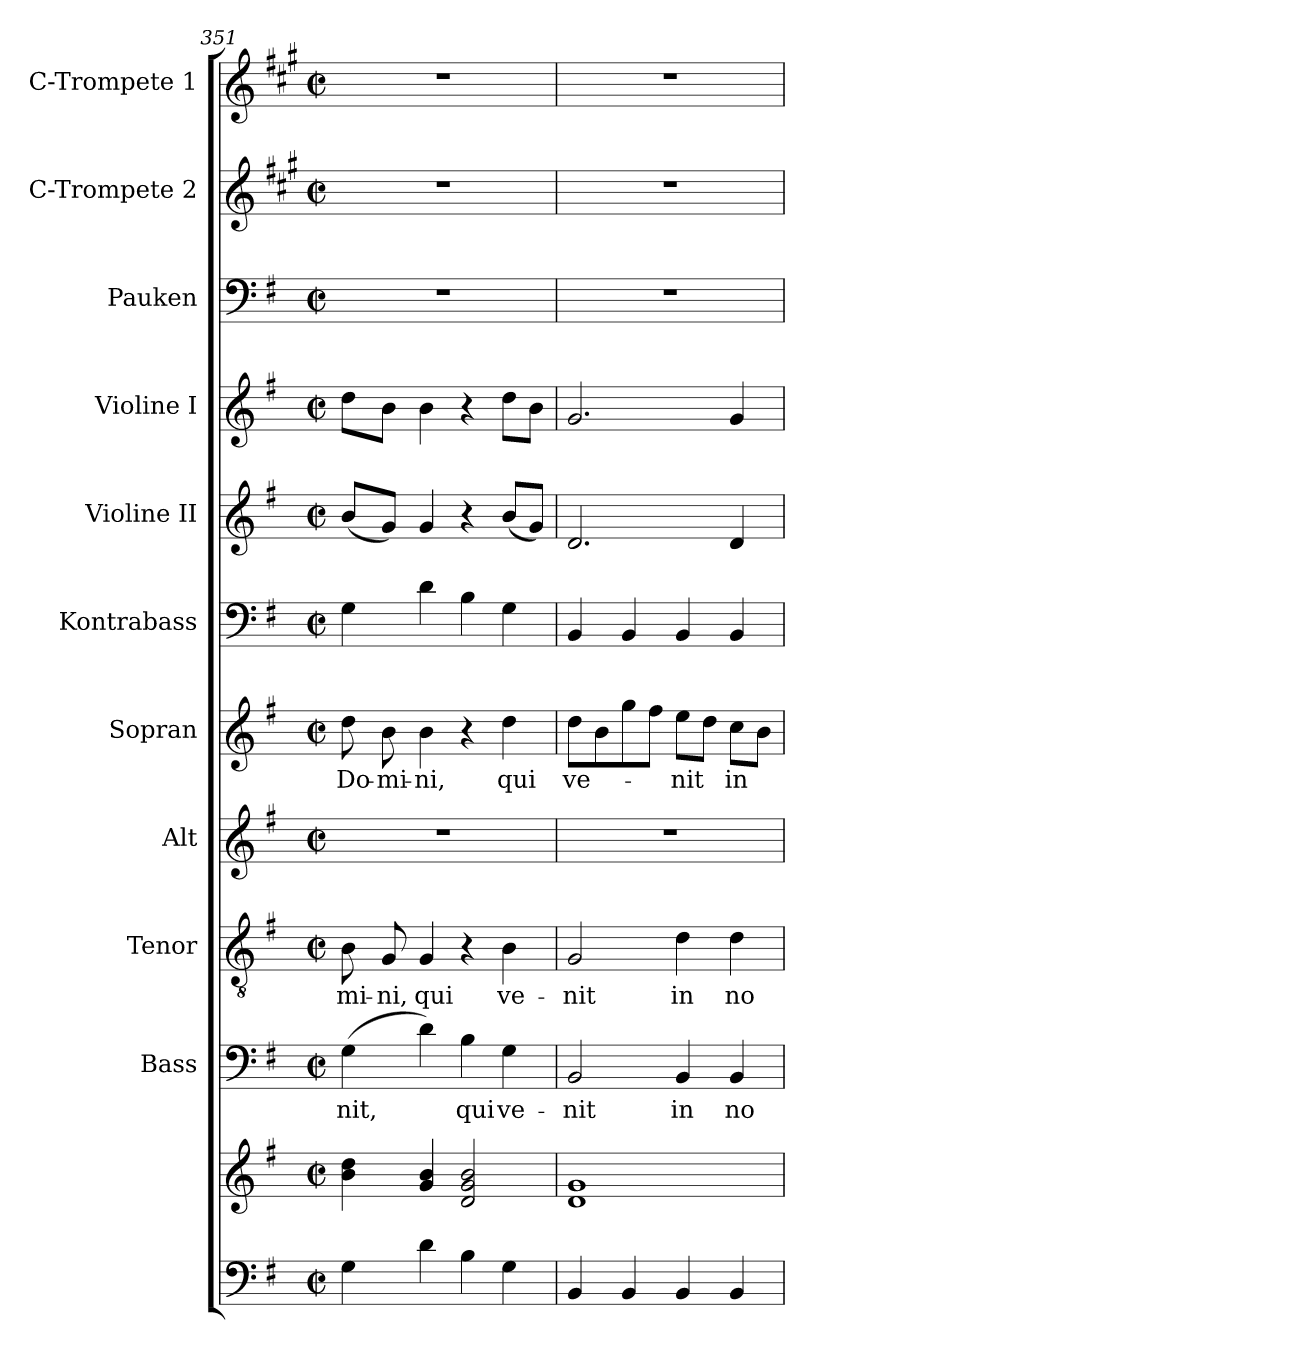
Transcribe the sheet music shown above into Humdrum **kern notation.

**kern	**kern	**kern	**text	**kern	**text	**kern	**kern	**text	**kern	**kern	**kern	**kern	**kern	**kern
*part11	*part11	*part10	*part10	*part9	*part9	*part8	*part7	*part7	*part6	*part5	*part4	*part3	*part2	*part1
*staff12	*staff11	*staff10	*staff10	*staff9	*staff9	*staff8	*staff7	*staff7	*staff6	*staff5	*staff4	*staff3	*staff2	*staff1
*	*	*I"Bass	*	*I"Tenor	*	*I"Alt	*I"Sopran	*	*I"Kontrabass	*I"Violine II	*I"Violine I	*I"Pauken	*I"C-Trompete 2	*I"C-Trompete 1
*	*	*I'B.	*	*I'T.	*	*I'A.	*I'S.	*	*I'Kb.	*I'Vl. II	*I'Vl. I	*I'Pk.	*I'C Trp. 2	*I'C Trp. 1
*clefF4	*clefG2	*clefF4	*	*clefGv2	*	*clefG2	*clefG2	*	*clefF4	*clefG2	*clefG2	*clefF4	*clefG2	*clefG2
*	*	*	*	*	*	*	*	*	*ITrd7c12	*	*	*	*ITrd1c2	*ITrd1c2
*k[f#]	*k[f#]	*k[f#]	*	*k[f#]	*	*k[f#]	*k[f#]	*	*k[f#]	*k[f#]	*k[f#]	*k[f#]	*k[f#]	*k[f#]
*G:	*G:	*G:	*	*G:	*	*G:	*G:	*	*G:	*G:	*G:	*G:	*G:	*G:
*M2/2	*M2/2	*M2/2	*	*M2/2	*	*M2/2	*M2/2	*	*M2/2	*M2/2	*M2/2	*M2/2	*M2/2	*M2/2
*met(c|)	*met(c|)	*met(c|)	*	*met(c|)	*	*met(c|)	*met(c|)	*	*met(c|)	*met(c|)	*met(c|)	*met(c|)	*met(c|)	*met(c|)
=351	=351	=351	=351	=351	=351	=351	=351	=351	=351	=351	=351	=351	=351	=351
!	!	!	!LO:LY:b	!	!LO:LY:b	!	!	!LO:LY:b	!	!	!	!	!	!
4G\	4b\ 4dd\	(>4G\	-nit,	8B\	-mi-	1r	8dd\	Do-	4GG\	(<8b/L	8dd\L	1r	1r	1r
!	!	!	!	!	!LO:LY:b	!	!	!LO:LY:b	!	!	!	!	!	!
.	.	.	.	8G/	-ni,	.	8b\	-mi-	.	8g/J)	8b\J	.	.	.
!	!	!	!	!	!LO:LY:b	!	!	!LO:LY:b	!	!	!	!	!	!
4d\	4g/ 4b/	4d\)	.	4G/	qui	.	4b\	-ni,	4D\	4g/	4b\	.	.	.
!	!	!	!LO:LY:b	!	!	!	!	!	!	!	!	!	!	!
4B\	2d/ 2g/ 2b/	4B\	qui	4r	.	.	4r	.	4BB\	4r	4r	.	.	.
!	!	!	!LO:LY:b	!	!LO:LY:b	!	!	!LO:LY:b	!	!	!	!	!	!
4G\	.	4G\	ve-	4B\	ve-	.	4dd\	qui	4GG\	(<8b/L	8dd\L	.	.	.
.	.	.	.	.	.	.	.	.	.	8g/J)	8b\J	.	.	.
!!LO:PB:g=z
=352	=352	=352	=352	=352	=352	=352	=352	=352	=352	=352	=352	=352	=352	=352
!	!	!	!LO:LY:b	!	!LO:LY:b	!	!	!LO:LY:b	!	!	!	!	!	!
4BB/	1d 1g	2BB/	-nit	2G/	-nit	1r	8dd\L	ve-	4BBB/	2.d/	2.g/	1r	1r	1r
.	.	.	.	.	.	.	8b\	.	.	.	.	.	.	.
4BB/	.	.	.	.	.	.	8gg\	.	4BBB/	.	.	.	.	.
.	.	.	.	.	.	.	8ff#\J	.	.	.	.	.	.	.
!	!	!	!LO:LY:b	!	!LO:LY:b	!	!	!LO:LY:b	!	!	!	!	!	!
4BB/	.	4BB/	in	4d\	in	.	8ee\L	-nit	4BBB/	.	.	.	.	.
.	.	.	.	.	.	.	8dd\J	.	.	.	.	.	.	.
!	!	!	!LO:LY:b	!	!LO:LY:b	!	!	!LO:LY:b	!	!	!	!	!	!
4BB/	.	4BB/	no-	4d\	no-	.	8cc\L	in	4BBB/	4d/	4g/	.	.	.
.	.	.	.	.	.	.	8b\J	.	.	.	.	.	.	.
=	=	=	=	=	=	=	=	=	=	=	=	=	=	=
*-	*-	*-	*-	*-	*-	*-	*-	*-	*-	*-	*-	*-	*-	*-
